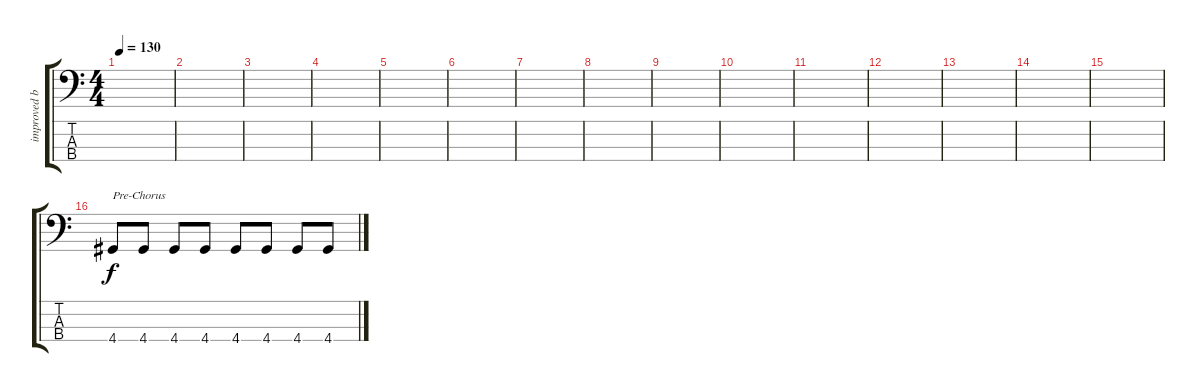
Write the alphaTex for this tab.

\track ("improved bass" "improved b") {instrument electricbassfinger}
\staff {score tabs}
\tuning (G2 D2 A1 E1) {hide}
\ts (4 4)
\tempo 130
\clef f4
\ks c
|
|
|
|
|
|
|
|
|
|
|
|
|
|
|
4.4.8{txt "Pre-Chorus"} 4.4.8 4.4.8 4.4.8 4.4.8 4.4.8 4.4.8 4.4.8
